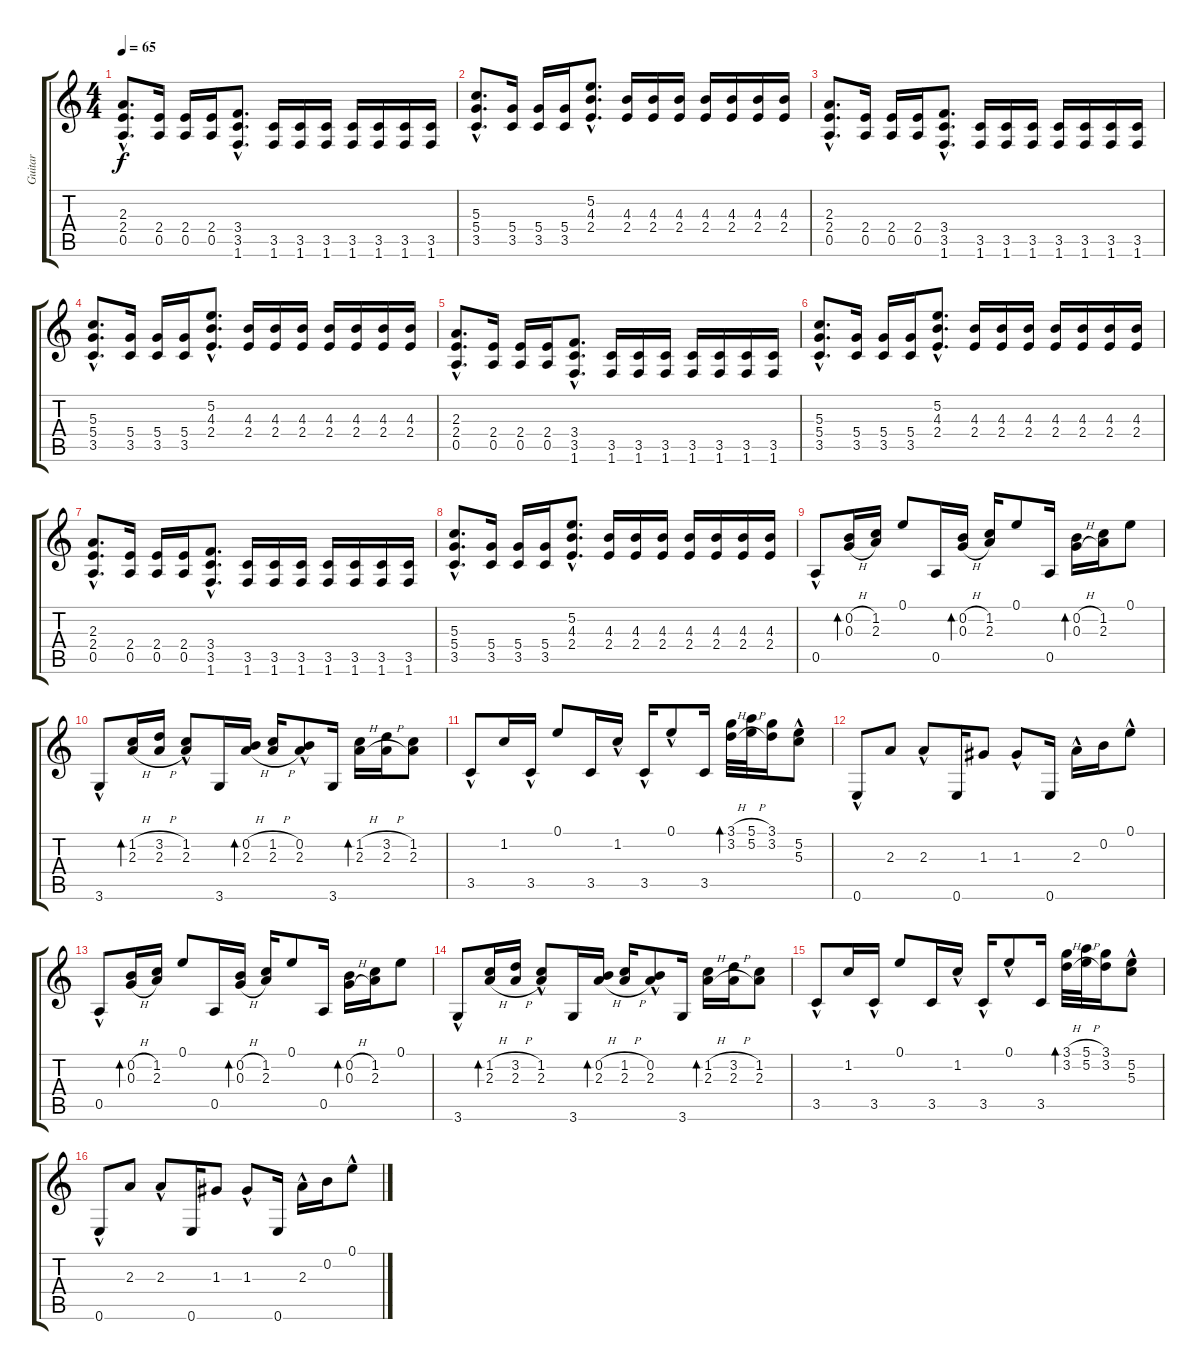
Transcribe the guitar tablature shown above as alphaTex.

\track ("Guitar" "Guitar") {instrument electricguitarclean}
\staff {score tabs}
\tuning (E4 B3 G3 D3 A2 E2) {hide}
\ts (4 4)
\tempo 65
\clef g2
\ks c
(2.3{hac} 2.4{hac} 0.5{hac}).8{d dy f instrument distortionguitar} (2.4 0.5).16 (2.4 0.5).16 (2.4 0.5).16 (3.4{hac} 3.5{hac} 1.6{hac}).8{d} (3.5 1.6).16 (3.5 1.6).16 (3.5 1.6).16 (3.5 1.6).16 (3.5 1.6).16 (3.5 1.6).16 (3.5 1.6).16 |
(5.3{hac} 5.4{hac} 3.5{hac}).8{d} (5.4 3.5).16 (5.4 3.5).16 (5.4 3.5).16 (5.2{hac} 4.3{hac} 2.4{hac}).8{d} (4.3 2.4).16 (4.3 2.4).16 (4.3 2.4).16 (4.3 2.4).16 (4.3 2.4).16 (4.3 2.4).16 (4.3 2.4).16 |
(2.3{hac} 2.4{hac} 0.5{hac}).8{d} (2.4 0.5).16 (2.4 0.5).16 (2.4 0.5).16 (3.4{hac} 3.5{hac} 1.6{hac}).8{d} (3.5 1.6).16 (3.5 1.6).16 (3.5 1.6).16 (3.5 1.6).16 (3.5 1.6).16 (3.5 1.6).16 (3.5 1.6).16 |
(5.3{hac} 5.4{hac} 3.5{hac}).8{d} (5.4 3.5).16 (5.4 3.5).16 (5.4 3.5).16 (5.2{hac} 4.3{hac} 2.4{hac}).8{d} (4.3 2.4).16 (4.3 2.4).16 (4.3 2.4).16 (4.3 2.4).16 (4.3 2.4).16 (4.3 2.4).16 (4.3 2.4).16 |
(2.3{hac} 2.4{hac} 0.5{hac}).8{d} (2.4 0.5).16 (2.4 0.5).16 (2.4 0.5).16 (3.4{hac} 3.5{hac} 1.6{hac}).8{d} (3.5 1.6).16 (3.5 1.6).16 (3.5 1.6).16 (3.5 1.6).16 (3.5 1.6).16 (3.5 1.6).16 (3.5 1.6).16 |
(5.3{hac} 5.4{hac} 3.5{hac}).8{d} (5.4 3.5).16 (5.4 3.5).16 (5.4 3.5).16 (5.2{hac} 4.3{hac} 2.4{hac}).8{d} (4.3 2.4).16 (4.3 2.4).16 (4.3 2.4).16 (4.3 2.4).16 (4.3 2.4).16 (4.3 2.4).16 (4.3 2.4).16 |
(2.3{hac} 2.4{hac} 0.5{hac}).8{d} (2.4 0.5).16 (2.4 0.5).16 (2.4 0.5).16 (3.4{hac} 3.5{hac} 1.6{hac}).8{d} (3.5 1.6).16 (3.5 1.6).16 (3.5 1.6).16 (3.5 1.6).16 (3.5 1.6).16 (3.5 1.6).16 (3.5 1.6).16 |
(5.3{hac} 5.4{hac} 3.5{hac}).8{d} (5.4 3.5).16 (5.4 3.5).16 (5.4 3.5).16 (5.2{hac} 4.3{hac} 2.4{hac}).8{d} (4.3 2.4).16 (4.3 2.4).16 (4.3 2.4).16 (4.3 2.4).16 (4.3 2.4).16 (4.3 2.4).16 (4.3 2.4).16 |
0.5{hac}.8{instrument electricguitarclean} (0.2{h} 0.3{h}).16{bd 60} (1.2 2.3).16 0.1.8 0.5.16 (0.2{h} 0.3{h}).16{bd 60} (1.2 2.3).16 0.1.8 0.5.16 (0.2{h} 0.3{h}).16{bd 60} (1.2 2.3).16 0.1.8 |
3.6{hac}.8 (1.2{h} 2.3{h}).16{bd 60} (3.2{h} 2.3{h}).16 (1.2{hac} 2.3{hac}).8 3.6.16 (0.2{h} 2.3{h}).16{bd 60} (1.2{h} 2.3{h}).16 (0.2{hac} 2.3{hac}).8 3.6.16 (1.2{h} 2.3{h}).16{bd 60} (3.2{h} 2.3{h}).16 (1.2 2.3).8 |
3.5{hac}.8 1.2.16 3.5{hac}.16 0.1.8 3.5.16 1.2{hac}.16 3.5{hac}.16 0.1{hac}.8 3.5.16 (3.1{h} 3.2{h}).32{bd 60} (5.1{h} 5.2{h}).32 (3.1 3.2).16 (5.2{hac} 5.3).8 |
0.6{hac}.8 2.3.8 2.3{hac}.8 0.6.16 1.3.8 1.3{hac}.8 0.6.16 2.3{hac}.16 0.2.16 0.1{hac}.8 |
0.5{hac}.8 (0.2{h} 0.3{h}).16{bd 60} (1.2 2.3).16 0.1.8 0.5.16 (0.2{h} 0.3{h}).16{bd 60} (1.2 2.3).16 0.1.8 0.5.16 (0.2{h} 0.3{h}).16{bd 60} (1.2 2.3).16 0.1.8 |
3.6{hac}.8 (1.2{h} 2.3{h}).16{bd 60} (3.2{h} 2.3{h}).16 (1.2{hac} 2.3{hac}).8 3.6.16 (0.2{h} 2.3{h}).16{bd 60} (1.2{h} 2.3{h}).16 (0.2{hac} 2.3{hac}).8 3.6.16 (1.2{h} 2.3{h}).16{bd 60} (3.2{h} 2.3{h}).16 (1.2 2.3).8 |
3.5{hac}.8 1.2.16 3.5{hac}.16 0.1.8 3.5.16 1.2{hac}.16 3.5{hac}.16 0.1{hac}.8 3.5.16 (3.1{h} 3.2{h}).32{bd 60} (5.1{h} 5.2{h}).32 (3.1 3.2).16 (5.2{hac} 5.3).8 |
0.6{hac}.8 2.3.8 2.3{hac}.8 0.6.16 1.3.8 1.3{hac}.8 0.6.16 2.3{hac}.16 0.2.16 0.1{hac}.8
